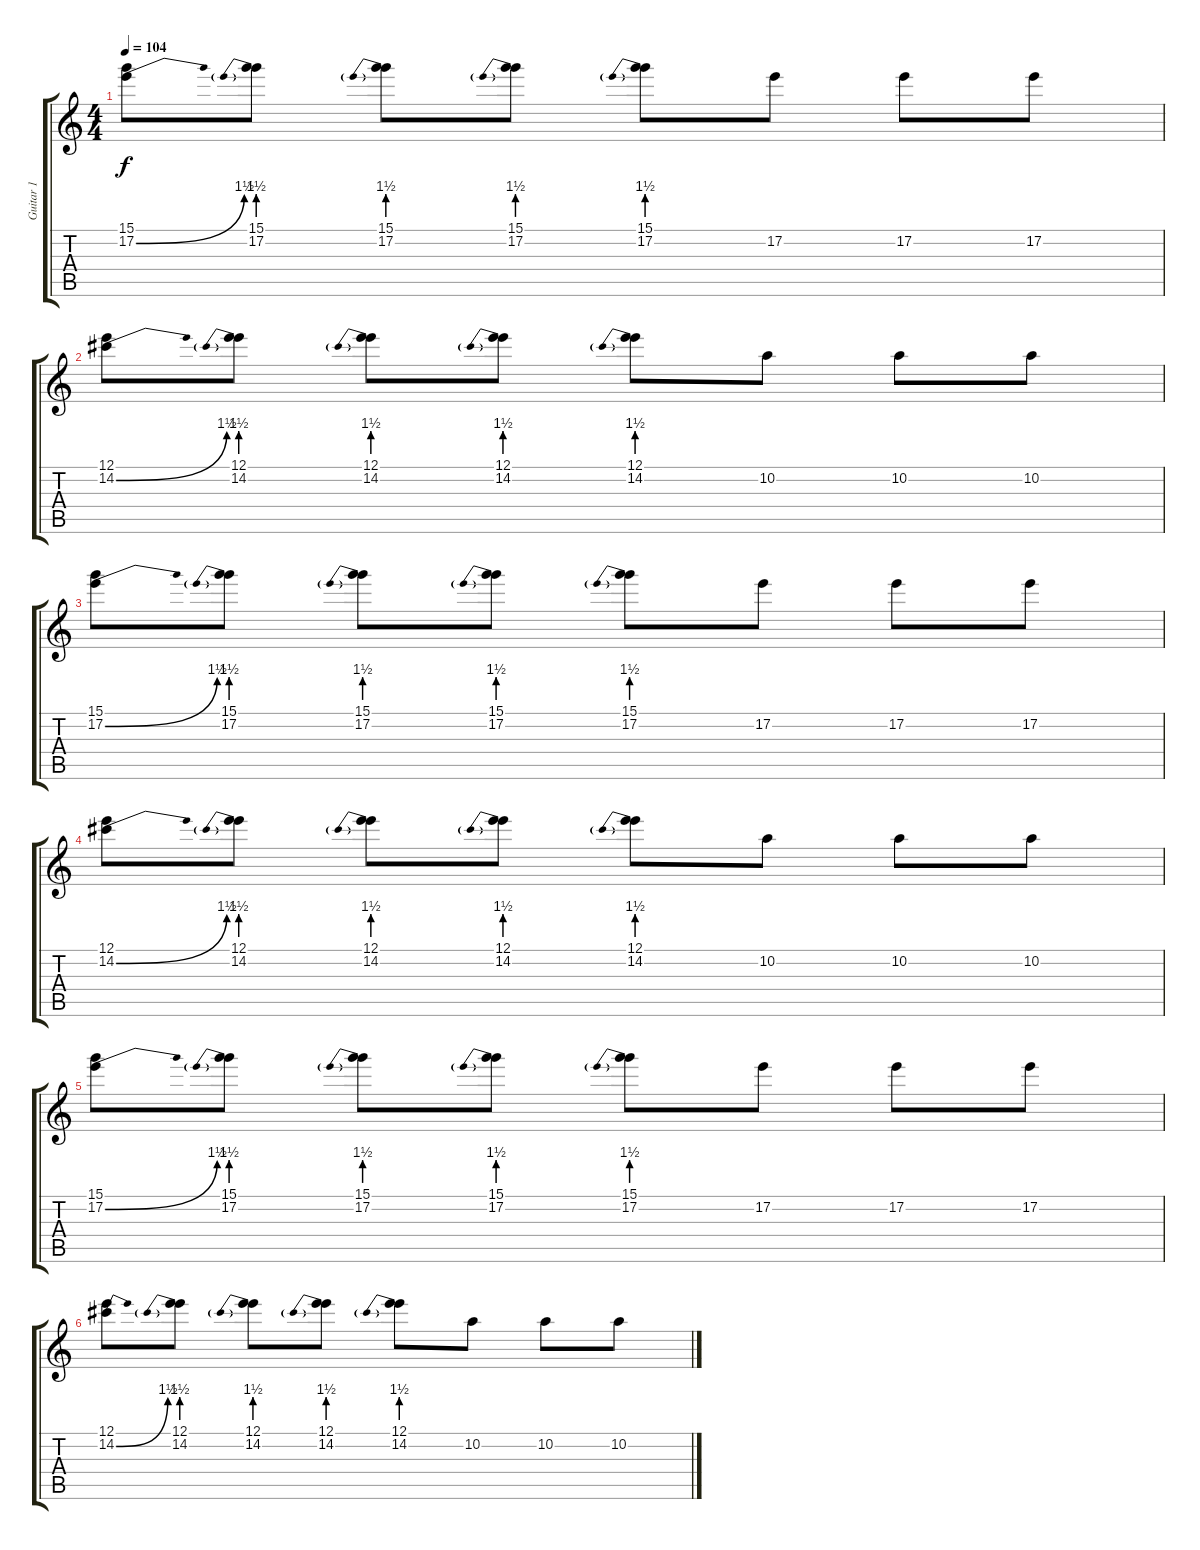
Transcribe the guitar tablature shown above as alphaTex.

\track ("Guitar 1" "Guitar 1") {instrument overdrivenguitar}
\staff {score tabs}
\tuning (E4 B3 G3 D3 A2 E2) {hide}
\ts (4 4)
\tempo 104
\clef g2
\ks c
(15.1 17.2{be (bend 0 0 60 6)}).8{dy f} (15.1 17.2{be (prebend 0 6 60 6)}).8 (15.1 17.2{be (prebend 0 6 60 6)}).8 (15.1 17.2{be (prebend 0 6 60 6)}).8 (15.1 17.2{be (prebend 0 6 60 6)}).8 17.2.8 17.2.8 17.2.8 |
(12.1 14.2{be (bend 0 0 60 6)}).8 (12.1 14.2{be (prebend 0 6 60 6)}).8 (12.1 14.2{be (prebend 0 6 60 6)}).8 (12.1 14.2{be (prebend 0 6 60 6)}).8 (12.1 14.2{be (prebend 0 6 60 6)}).8 10.2.8 10.2.8 10.2.8 |
(15.1 17.2{be (bend 0 0 60 6)}).8 (15.1 17.2{be (prebend 0 6 60 6)}).8 (15.1 17.2{be (prebend 0 6 60 6)}).8 (15.1 17.2{be (prebend 0 6 60 6)}).8 (15.1 17.2{be (prebend 0 6 60 6)}).8 17.2.8 17.2.8 17.2.8 |
(12.1 14.2{be (bend 0 0 60 6)}).8 (12.1 14.2{be (prebend 0 6 60 6)}).8 (12.1 14.2{be (prebend 0 6 60 6)}).8 (12.1 14.2{be (prebend 0 6 60 6)}).8 (12.1 14.2{be (prebend 0 6 60 6)}).8 10.2.8 10.2.8 10.2.8 |
(15.1 17.2{be (bend 0 0 60 6)}).8 (15.1 17.2{be (prebend 0 6 60 6)}).8 (15.1 17.2{be (prebend 0 6 60 6)}).8 (15.1 17.2{be (prebend 0 6 60 6)}).8 (15.1 17.2{be (prebend 0 6 60 6)}).8 17.2.8 17.2.8 17.2.8 |
(12.1 14.2{be (bend 0 0 60 6)}).8 (12.1 14.2{be (prebend 0 6 60 6)}).8 (12.1 14.2{be (prebend 0 6 60 6)}).8 (12.1 14.2{be (prebend 0 6 60 6)}).8 (12.1 14.2{be (prebend 0 6 60 6)}).8 10.2.8 10.2.8 10.2.8
